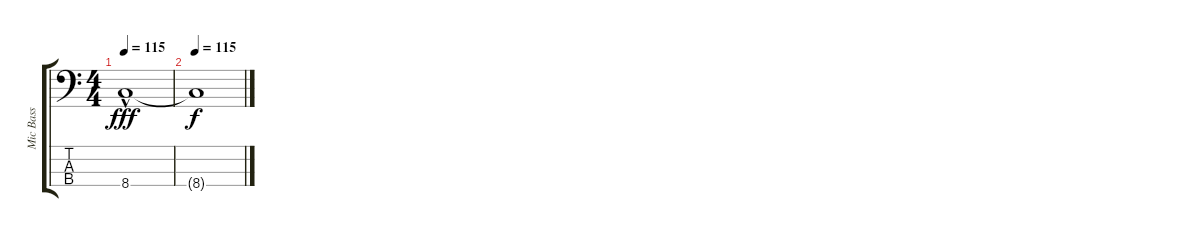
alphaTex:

\track ("Mic Bass" "Mic Bass") {instrument electricbassfinger}
\staff {score tabs}
\tuning (G2 D2 A1 E1) {hide}
\ts (4 4)
\tempo 115
\clef f4
\ks c
8.4{hac}.1{dy fff} |
\tempo 115
8.4{t}.1{dy f}
